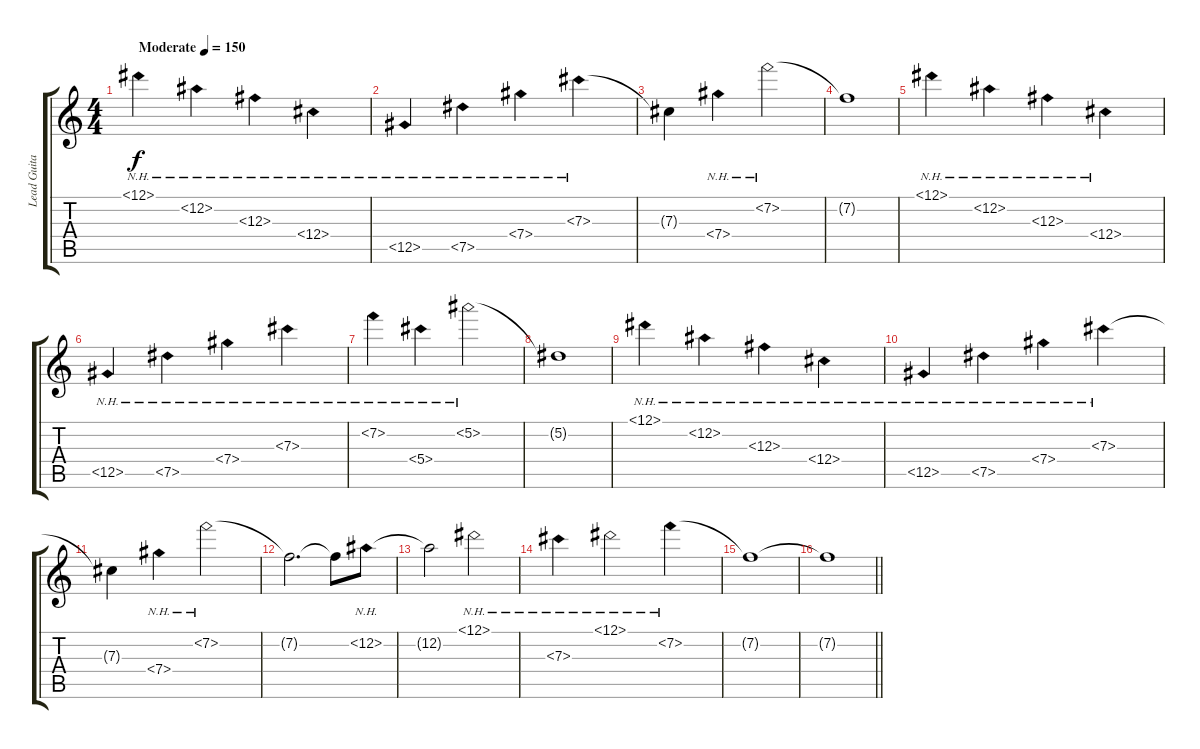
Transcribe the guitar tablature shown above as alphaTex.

\track ("Lead Guitar #2" "Lead Guita") {instrument electricguitarjazz}
\staff {score tabs}
\tuning (Eb4 Bb3 Gb3 Db3 Ab2 Eb2) {hide}
\ts (4 4)
\section ("" "")
\tempo (150 "Moderate")
\clef g2
\ks c
12.1{nh}.4{dy f volume 8 instrument electricguitarjazz} 12.2{nh}.4 12.3{nh}.4 12.4{nh}.4 |
12.5{nh}.4 7.5{nh}.4 7.4{nh}.4 7.3{nh}.4 |
7.3{t}.4 7.4{nh}.4 7.2{nh}.2 |
7.2{t}.1 |
12.1{nh}.4 12.2{nh}.4 12.3{nh}.4 12.4{nh}.4 |
12.5{nh}.4 7.5{nh}.4 7.4{nh}.4 7.3{nh}.4 |
7.2{nh}.4 5.4{nh}.4 5.2{nh}.2 |
5.2{t}.1 |
12.1{nh}.4 12.2{nh}.4 12.3{nh}.4 12.4{nh}.4 |
12.5{nh}.4 7.5{nh}.4 7.4{nh}.4 7.3{nh}.4 |
7.3{t}.4 7.4{nh}.4 7.2{nh}.2 |
7.2{t}.2{d} 7.2{t}.8 12.2{nh}.8 |
12.2{t}.2 12.1{nh}.2 |
7.3{nh}.4 12.1{nh}.2 7.2{nh}.4 |
7.2{t}.1 |
\barLineRight lightlight
7.2{t}.1
